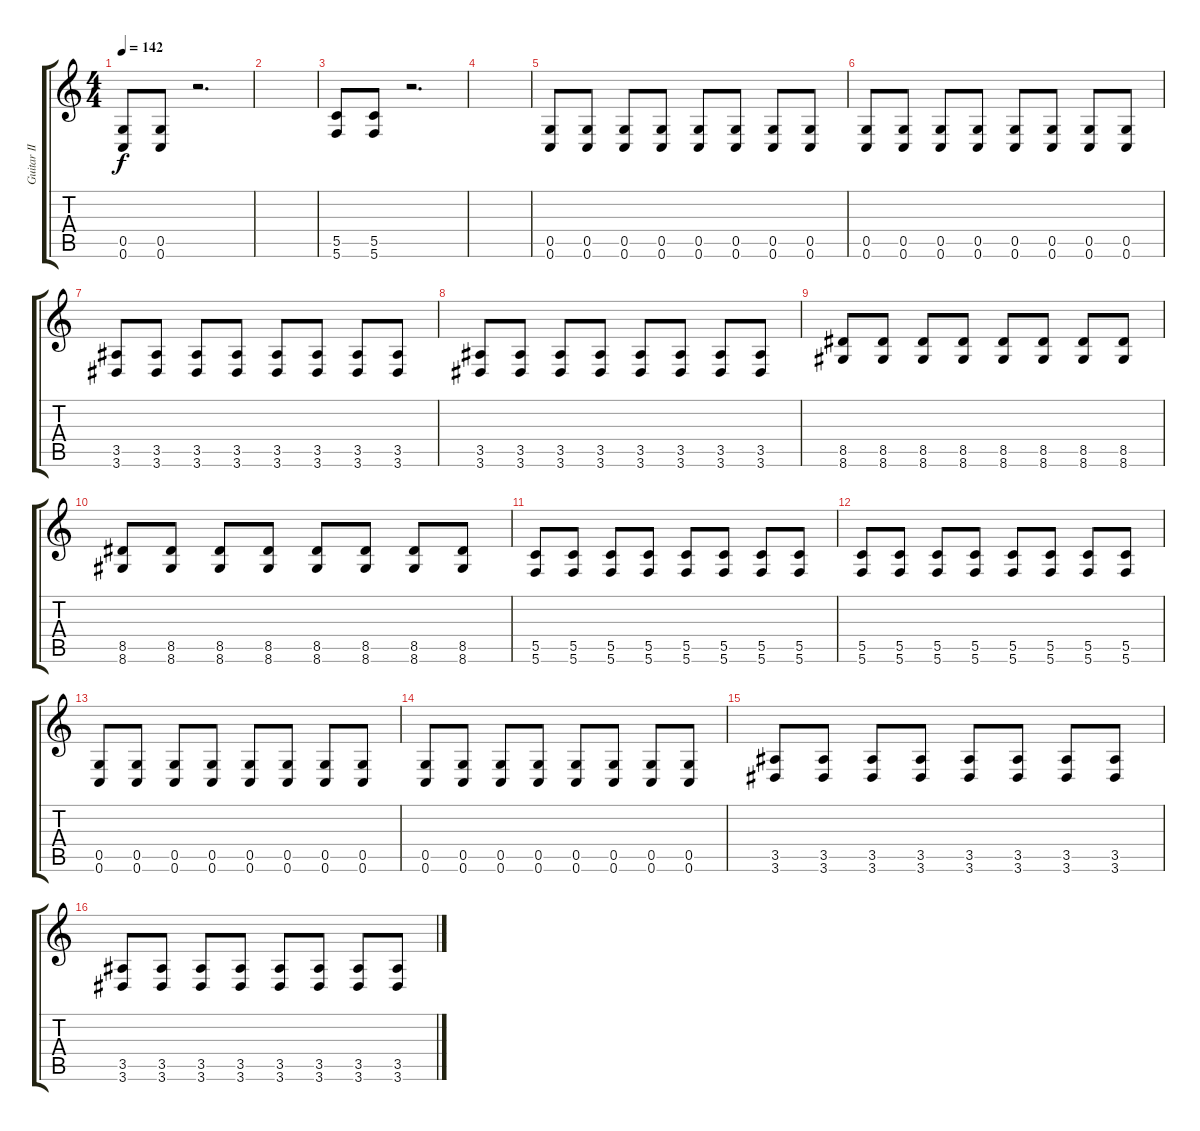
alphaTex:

\track ("Guitar II" "Guitar II") {instrument overdrivenguitar}
\staff {score tabs}
\tuning (D4 A3 F3 C3 G2 C2) {hide}
\ts (4 4)
\tempo 142
\clef g2
\ks c
(0.5 0.6).8{dy f} (0.5 0.6).8 r.2{d} |
|
(5.5 5.6).8 (5.5 5.6).8 r.2{d} |
|
(0.5 0.6).8 (0.5 0.6).8 (0.5 0.6).8 (0.5 0.6).8 (0.5 0.6).8 (0.5 0.6).8 (0.5 0.6).8 (0.5 0.6).8 |
(0.5 0.6).8 (0.5 0.6).8 (0.5 0.6).8 (0.5 0.6).8 (0.5 0.6).8 (0.5 0.6).8 (0.5 0.6).8 (0.5 0.6).8 |
(3.5 3.6).8 (3.5 3.6).8 (3.5 3.6).8 (3.5 3.6).8 (3.5 3.6).8 (3.5 3.6).8 (3.5 3.6).8 (3.5 3.6).8 |
(3.5 3.6).8 (3.5 3.6).8 (3.5 3.6).8 (3.5 3.6).8 (3.5 3.6).8 (3.5 3.6).8 (3.5 3.6).8 (3.5 3.6).8 |
(8.5 8.6).8 (8.5 8.6).8 (8.5 8.6).8 (8.5 8.6).8 (8.5 8.6).8 (8.5 8.6).8 (8.5 8.6).8 (8.5 8.6).8 |
(8.5 8.6).8 (8.5 8.6).8 (8.5 8.6).8 (8.5 8.6).8 (8.5 8.6).8 (8.5 8.6).8 (8.5 8.6).8 (8.5 8.6).8 |
(5.5 5.6).8 (5.5 5.6).8 (5.5 5.6).8 (5.5 5.6).8 (5.5 5.6).8 (5.5 5.6).8 (5.5 5.6).8 (5.5 5.6).8 |
(5.5 5.6).8 (5.5 5.6).8 (5.5 5.6).8 (5.5 5.6).8 (5.5 5.6).8 (5.5 5.6).8 (5.5 5.6).8 (5.5 5.6).8 |
(0.5 0.6).8 (0.5 0.6).8 (0.5 0.6).8 (0.5 0.6).8 (0.5 0.6).8 (0.5 0.6).8 (0.5 0.6).8 (0.5 0.6).8 |
(0.5 0.6).8 (0.5 0.6).8 (0.5 0.6).8 (0.5 0.6).8 (0.5 0.6).8 (0.5 0.6).8 (0.5 0.6).8 (0.5 0.6).8 |
(3.5 3.6).8 (3.5 3.6).8 (3.5 3.6).8 (3.5 3.6).8 (3.5 3.6).8 (3.5 3.6).8 (3.5 3.6).8 (3.5 3.6).8 |
(3.5 3.6).8 (3.5 3.6).8 (3.5 3.6).8 (3.5 3.6).8 (3.5 3.6).8 (3.5 3.6).8 (3.5 3.6).8 (3.5 3.6).8
